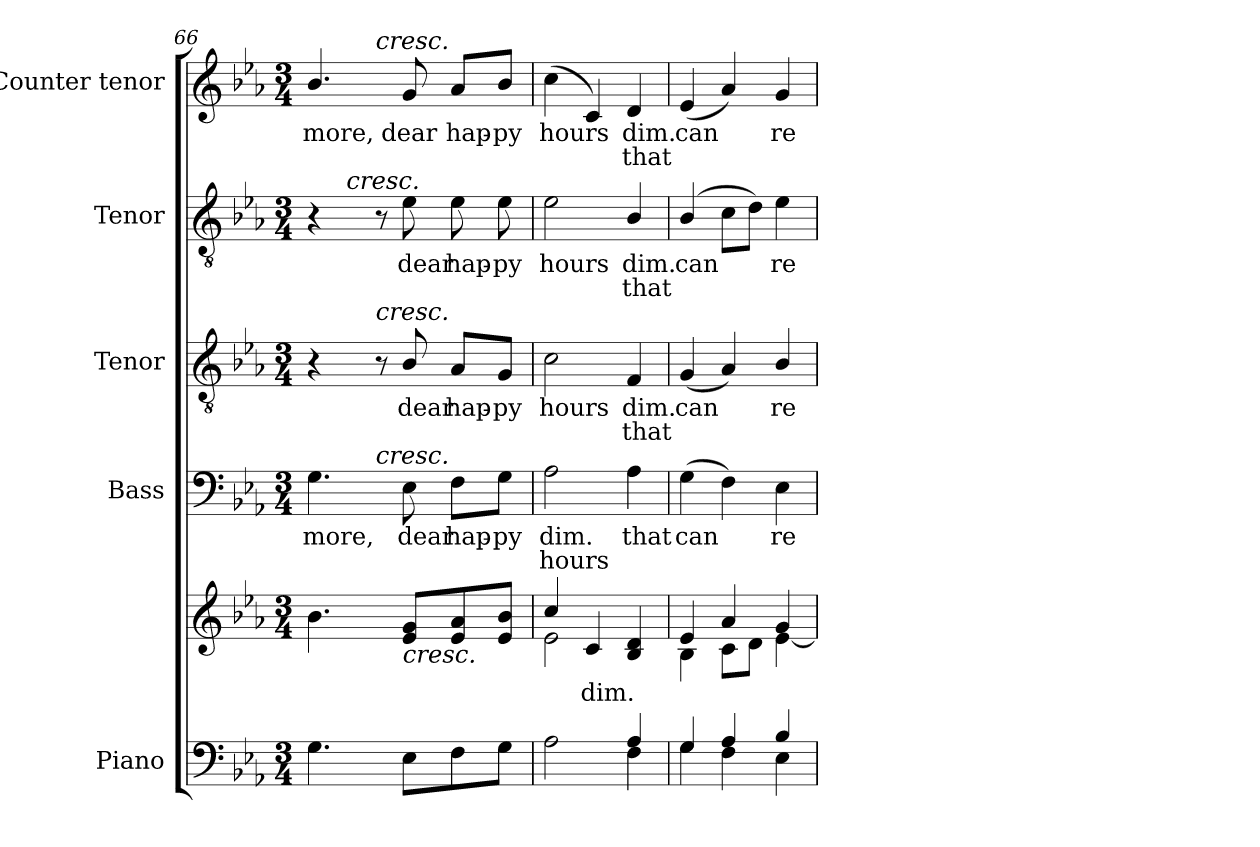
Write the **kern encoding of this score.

**kern	**kern	**text	**kern	**text	**text	**kern	**text	**text	**kern	**text	**text	**kern	**text	**text
*part5	*part5	*part5	*part4	*part4	*part4	*part3	*part3	*part3	*part2	*part2	*part2	*part1	*part1	*part1
*staff6	*staff5	*staff5	*staff4	*staff4	*staff4	*staff3	*staff3	*staff3	*staff2	*staff2	*staff2	*staff1	*staff1	*staff1
*I"Piano	*	*	*I"Bass	*	*	*I"Tenor	*	*	*I"Tenor	*	*	*I"Counter tenor	*	*
*I'Pno.	*	*	*I'B.	*	*	*I'T.	*	*	*I'T.	*	*	*	*	*
*clefF4	*clefG2	*	*clefF4	*	*	*clefGv2	*	*	*clefGv2	*	*	*clefG2	*	*
*	*	*	*	*	*	*ITrd7c12	*	*	*ITrd7c12	*	*	*	*	*
*k[b-e-a-]	*k[b-e-a-]	*	*k[b-e-a-]	*	*	*k[b-e-a-]	*	*	*k[b-e-a-]	*	*	*k[b-e-a-]	*	*
*E-:	*E-:	*	*E-:	*	*	*E-:	*	*	*E-:	*	*	*E-:	*	*
*M3/4	*M3/4	*	*M3/4	*	*	*M3/4	*	*	*M3/4	*	*	*M3/4	*	*
=66	=66	=66	=66	=66	=66	=66	=66	=66	=66	=66	=66	=66	=66	=66
!	!	!	!	!LO:LY:b:color=#000000	!	!	!	!	!	!	!	!	!	!
!	!	!	!	!	!	!	!	!	!	!	!	!	!LO:LY:b:color=#000000	!
*	*	*	*^	*	*	*	*	*	*^	*	*	*^	*	*
4.Gi\	4.b-i\	.	4.Gi\	4ryy	more,	.	4r	.	.	4r	16ryy	.	.	4.b-i/	4ryy	more,	.
.	.	.	.	.	.	.	.	.	.	.	32ryy	.	.	.	.	.	.
.	.	.	.	.	.	.	.	.	.	.	128ryy	.	.	.	.	.	.
.	.	.	.	.	.	.	.	.	.	.	256ryy	.	.	.	.	.	.
.	.	.	.	.	.	.	.	.	.	.	1024ryy	.	.	.	.	.	.
!	!	!	!	!	!	!	!	!	!	!	!LO:TX:a:i:t=cresc.	!	!	!	!	!	!
.	.	.	.	.	.	.	.	.	.	.	2ryy	.	.	.	.	.	.
!	!	!	!	!	!	!	!	!	!	!	!	!	!	!	!LO:TX:a:i:t=cresc.	!	!
!	!	!	!	!	!	!	!LO:TX:a:i:t=cresc.	!	!	!	!	!	!	!	!	!	!
!	!	!	!	!LO:TX:a:i:t=cresc.	!	!	!	!	!	!	!	!	!	!	!	!	!
.	.	.	.	2ryy	.	.	8r	.	.	8r	.	.	.	.	2ryy	.	.
!	!	!	!	!	!LO:LY:b:color=#000000	!	!	!	!	!	!	!	!	!	!	!	!
!	!	!	!	!	!	!	!	!LO:LY:b:color=#000000	!	!	!	!	!	!	!	!	!
!	!	!	!	!	!	!	!	!	!	!	!	!LO:LY:b:color=#000000	!	!	!	!	!
!	!LO:TX:b:i:t=cresc.	!	!	!	!	!	!	!	!	!	!	!	!	!	!	!	!
!	!	!	!	!	!	!	!	!	!	!	!	!	!	!	!	!LO:LY:b:color=#000000	!
8E-i\L	8e-i/ 8giL	.	8E-i\	.	dear	.	8BB-i/	dear	.	8E-i\	.	dear	.	8gi/	.	dear	.
!	!	!	!	!	!LO:LY:b:color=#000000	!	!	!	!	!	!	!	!	!	!	!	!
!	!	!	!	!	!	!	!	!LO:LY:b:color=#000000	!	!	!	!	!	!	!	!	!
!	!	!	!	!	!	!	!	!	!	!	!	!LO:LY:b:color=#000000	!	!	!	!	!
!	!	!	!	!	!	!	!	!	!	!	!	!	!	!	!	!LO:LY:b:color=#000000	!
8Fi\	8e-i/ 8a-i	.	8Fi\L	.	hap-	.	8AA-i/L	hap-	.	8E-i\	.	hap-	.	8a-i/L	.	hap-	.
.	.	.	.	.	.	.	.	.	.	.	8ryy	.	.	.	.	.	.
!	!	!	!	!	!LO:LY:b:color=#000000	!	!	!	!	!	!	!	!	!	!	!	!
!	!	!	!	!	!	!	!	!LO:LY:b:color=#000000	!	!	!	!	!	!	!	!	!
!	!	!	!	!	!	!	!	!	!	!	!	!LO:LY:b:color=#000000	!	!	!	!	!
!	!	!	!	!	!	!	!	!	!	!	!	!	!	!	!	!LO:LY:b:color=#000000	!
8Gi\J	8e-i/ 8b-iJ	.	8Gi\J	.	-py	.	8GGi/J	-py	.	8E-i\	.	-py	.	8b-i/J	.	-py	.
.	.	.	.	.	.	.	.	.	.	.	64ryy	.	.	.	.	.	.
.	.	.	.	.	.	.	.	.	.	.	512.ryy	.	.	.	.	.	.
*	*	*	*	*	*	*	*	*	*	*v	*v	*	*	*	*	*	*
*	*	*	*v	*v	*	*	*	*	*	*	*	*	*v	*v	*	*
=67	=67	=67	=67	=67	=67	=67	=67	=67	=67	=67	=67	=67	=67	=67
*^	*^	*	*	*	*	*	*	*	*	*	*	*	*	*
*	*	*	*	*	*^	*	*	*	*	*	*^	*	*	*^	*	*
!	!	!	!	!	!	!	!LO:LY:a:color=#000000	!LO:LY:b:color=#000000	!	!	!	!	!	!	!	!	!	!	!
*	*	*	*	*	*	*	*	*	*	*	*	*v	*v	*	*	*	*	*	*
*	*	*	*	*	*v	*v	*	*	*	*	*	*	*	*	*v	*v	*	*
*	*	*	*	*	*^	*	*	*	*	*	*^	*	*	*^	*	*
!	!	!	!	!	!	!	!	!	!	!LO:LY:b:color=#000000	!	!	!	!	!	!	!	!	!
*	*	*	*	*	*	*	*	*	*	*	*	*v	*v	*	*	*	*	*	*
*	*	*	*	*	*v	*v	*	*	*	*	*	*	*	*	*v	*v	*	*
*	*	*	*	*	*^	*	*	*	*	*	*^	*	*	*^	*	*
!	!	!	!	!	!	!	!	!	!	!	!	!	!	!LO:LY:b:color=#000000	!	!	!	!	!
*	*	*	*	*	*	*	*	*	*	*	*	*v	*v	*	*	*	*	*	*
*	*	*	*	*	*v	*v	*	*	*	*	*	*	*	*	*v	*v	*	*
*	*	*	*	*	*^	*	*	*	*	*	*^	*	*	*^	*	*
!	!	!	!	!	!	!	!	!	!	!	!	!	!	!	!	!	!	!LO:LY:b:color=#000000	!
*	*	*	*	*	*	*	*	*	*	*	*	*v	*v	*	*	*	*	*	*
*	*	*	*	*	*v	*v	*	*	*	*	*	*	*	*	*v	*v	*	*
2A-i\	2ryy	4cci/	2e-i\	.	2A-i\	dim.	hours	2Ci\	hours	.	2E-i\	hours	.	(4cci\	hours	.
!	!	!	!	!LO:LY:b:color=#000000	!	!	!	!	!	!	!	!	!	!	!	!
.	.	4ci/	.	dim.	.	.	.	.	.	.	.	.	.	4ci/)	.	.
!	!	!	!	!	!	!LO:LY:b:color=#000000	!	!	!	!	!	!	!	!	!	!
!	!	!	!	!	!	!	!	!	!LO:LY:a:color=#000000	!LO:LY:b:color=#000000	!	!	!	!	!	!
!	!	!	!	!	!	!	!	!	!	!	!	!LO:LY:a:color=#000000	!LO:LY:b:color=#000000	!	!	!
!	!	!	!	!	!	!	!	!	!	!	!	!	!	!	!LO:LY:a:color=#000000	!LO:LY:b:color=#000000
4A-i/	4Fi\	4B-i/ 4di	4ryy	.	4A-i\	that	.	4FFi/	dim.	that	4BB-i/	dim.	that	4di/	dim.	that
=68	=68	=68	=68	=68	=68	=68	=68	=68	=68	=68	=68	=68	=68	=68	=68	=68
!	!	!	!	!	!	!LO:LY:b:color=#000000	!	!	!	!	!	!	!	!	!	!
!	!	!	!	!	!	!	!	!	!LO:LY:b:color=#000000	!	!	!	!	!	!	!
!	!	!	!	!	!	!	!	!	!	!	!	!LO:LY:b:color=#000000	!	!	!	!
!	!	!	!	!	!	!	!	!	!	!	!	!	!	!	!LO:LY:b:color=#000000	!
4Gi/	4Gi\	4e-i/	4B-i\	.	(4Gi\	can	.	(4GGi/	can	.	(4BB-i/	can	.	(4e-i/	can	.
4A-i/	4Fi\	4a-i/	8ci\L	.	4Fi\)	.	.	4AA-i/)	.	.	8Ci\L	.	.	4a-i/)	.	.
.	.	.	8di\J	.	.	.	.	.	.	.	8Di\J)	.	.	.	.	.
!	!	!	!	!	!	!LO:LY:b:color=#000000	!	!	!	!	!	!	!	!	!	!
!	!	!	!	!	!	!	!	!	!LO:LY:b:color=#000000	!	!	!	!	!	!	!
!	!	!	!	!	!	!	!	!	!	!	!	!LO:LY:b:color=#000000	!	!	!	!
!	!	!	!	!	!	!	!	!	!	!	!	!	!	!	!LO:LY:b:color=#000000	!
4B-i/	4E-i\	4gi/	[4e-i\	.	4E-i\	re-	.	4BB-i/	re-	.	4E-i\	re-	.	4gi/	re-	.
*v	*v	*	*	*	*	*	*	*	*	*	*	*	*	*	*	*
*	*v	*v	*	*	*	*	*	*	*	*	*	*	*	*	*
=	=	=	=	=	=	=	=	=	=	=	=	=	=	=
*-	*-	*-	*-	*-	*-	*-	*-	*-	*-	*-	*-	*-	*-	*-
